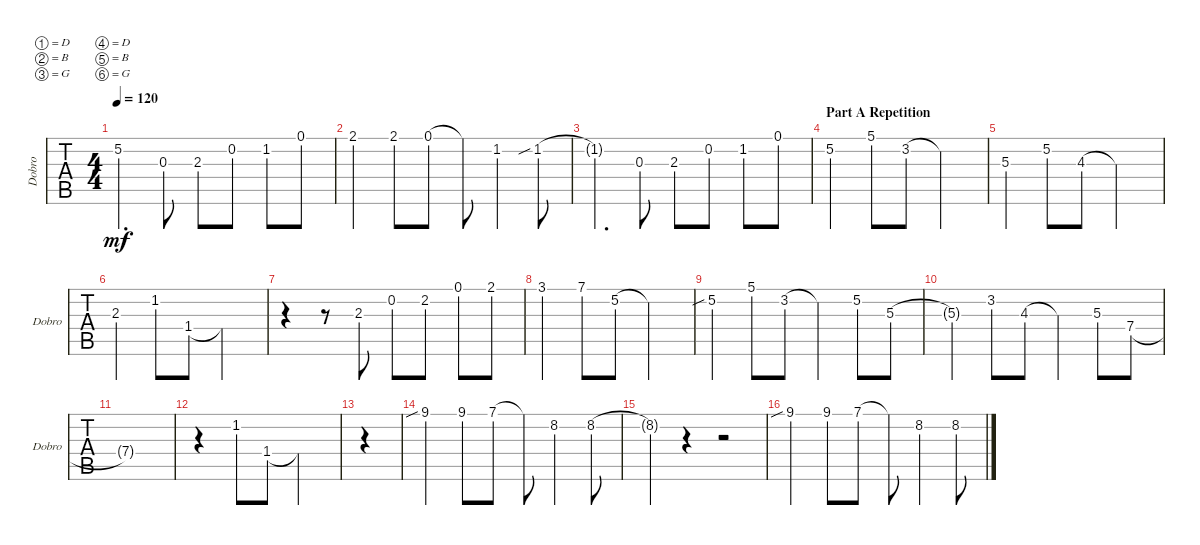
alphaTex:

\defaultSystemsLayout 4
\bracketExtendMode groupsimilarinstruments
\singleTrackTrackNamePolicy allsystems
\multiTrackTrackNamePolicy allsystems
\otherSystemsTrackNameOrientation horizontal
\track ("Dobro" "Dobro") {instrument acousticguitarsteel}
\staff {tabs}
\tuning (D4 B3 G3 D3 B2 G2)
\ts (4 4)
\tempo 120
\clef g2
\ks c
5.2{t}.4{d dy mf} 0.3.8 2.3.8 0.2.8 1.2.8 0.1.8 |
2.1.4 2.1.8 0.1.8 0.1{t}.8 1.2.4 1.2{sib}.8 |
1.2{t}.4{d} 0.3.8 2.3.8 0.2.8 1.2.8 0.1.8 |
\section ("" "Part A Repetition")
5.2.4 5.1.8 3.2.8 3.2{t}.2 |
5.3.4 5.2.8 4.3.8 4.3{t}.2 |
2.3.4 1.2.8 1.4.8 1.4{t}.2 |
r.4 r.8 2.3.8 0.2.8 2.2.8 0.1.8 2.1.8 |
3.1.4 7.1.8 5.2.8 5.2{t}.2 |
5.2{sib}.4 5.1.8 3.2.8 3.2{t}.4 5.2.8 5.3.8 |
5.3{t}.4 3.2.8 4.3.8 4.3{t}.4 5.3.8 7.4.8 |
7.4{t}.1 |
r.4 1.2.8 1.4.8 1.4{t}.2 |
|
9.1{sib}.4 9.1.8 7.1.8 7.1{t}.8 8.2.4 8.2.8 |
8.2{t}.4 r.4 r.2 |
9.1{sib}.4 9.1.8 7.1.8 7.1{t}.8 8.2.4 8.2.8
